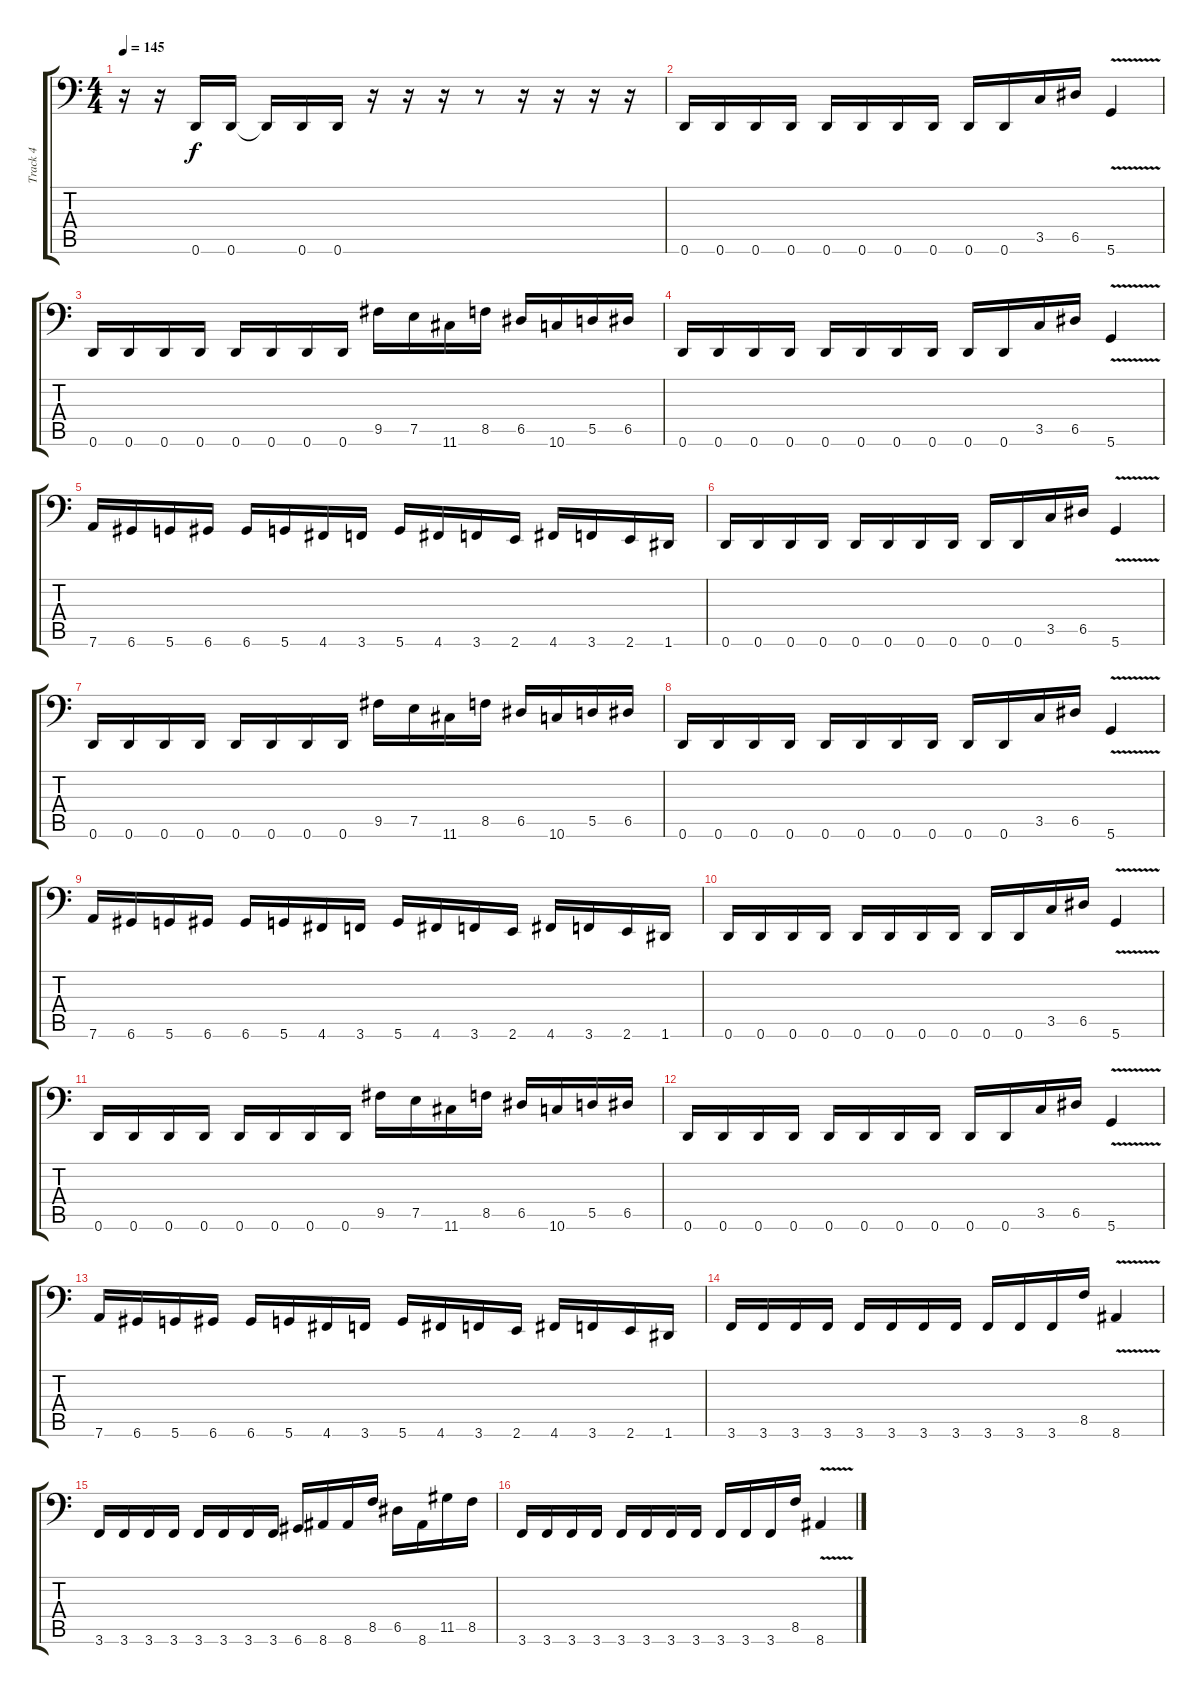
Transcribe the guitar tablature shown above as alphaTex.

\track ("Track 4" "Track 4") {instrument electricbasspick}
\staff {score tabs}
\tuning (E3 B2 G2 D2 A1 D1) {hide}
\ts (4 4)
\tempo 145
\clef f4
\ks c
r.16{dy f} r.16 0.6.16 0.6.16 0.6{t}.16 0.6.16 0.6.16 r.16 r.16 r.16 r.8 r.16 r.16 r.16 r.16 |
0.6.16 0.6.16 0.6.16 0.6.16 0.6.16 0.6.16 0.6.16 0.6.16 0.6.16 0.6.16 3.5.16 6.5.16 5.6{v}.4 |
0.6.16 0.6.16 0.6.16 0.6.16 0.6.16 0.6.16 0.6.16 0.6.16 9.5.16 7.5.16 11.6.16 8.5.16 6.5.16 10.6.16 5.5.16 6.5.16 |
0.6.16 0.6.16 0.6.16 0.6.16 0.6.16 0.6.16 0.6.16 0.6.16 0.6.16 0.6.16 3.5.16 6.5.16 5.6{v}.4 |
7.6.16 6.6.16 5.6.16 6.6.16 6.6.16 5.6.16 4.6.16 3.6.16 5.6.16 4.6.16 3.6.16 2.6.16 4.6.16 3.6.16 2.6.16 1.6.16 |
0.6.16 0.6.16 0.6.16 0.6.16 0.6.16 0.6.16 0.6.16 0.6.16 0.6.16 0.6.16 3.5.16 6.5.16 5.6{v}.4 |
0.6.16 0.6.16 0.6.16 0.6.16 0.6.16 0.6.16 0.6.16 0.6.16 9.5.16 7.5.16 11.6.16 8.5.16 6.5.16 10.6.16 5.5.16 6.5.16 |
0.6.16 0.6.16 0.6.16 0.6.16 0.6.16 0.6.16 0.6.16 0.6.16 0.6.16 0.6.16 3.5.16 6.5.16 5.6{v}.4 |
7.6.16 6.6.16 5.6.16 6.6.16 6.6.16 5.6.16 4.6.16 3.6.16 5.6.16 4.6.16 3.6.16 2.6.16 4.6.16 3.6.16 2.6.16 1.6.16 |
0.6.16 0.6.16 0.6.16 0.6.16 0.6.16 0.6.16 0.6.16 0.6.16 0.6.16 0.6.16 3.5.16 6.5.16 5.6{v}.4 |
0.6.16 0.6.16 0.6.16 0.6.16 0.6.16 0.6.16 0.6.16 0.6.16 9.5.16 7.5.16 11.6.16 8.5.16 6.5.16 10.6.16 5.5.16 6.5.16 |
0.6.16 0.6.16 0.6.16 0.6.16 0.6.16 0.6.16 0.6.16 0.6.16 0.6.16 0.6.16 3.5.16 6.5.16 5.6{v}.4 |
7.6.16 6.6.16 5.6.16 6.6.16 6.6.16 5.6.16 4.6.16 3.6.16 5.6.16 4.6.16 3.6.16 2.6.16 4.6.16 3.6.16 2.6.16 1.6.16 |
3.6.16 3.6.16 3.6.16 3.6.16 3.6.16 3.6.16 3.6.16 3.6.16 3.6.16 3.6.16 3.6.16 8.5.16 8.6{v}.4 |
3.6.16 3.6.16 3.6.16 3.6.16 3.6.16 3.6.16 3.6.16 3.6.16 6.6.16 8.6.16 8.6.16 8.5.16 6.5.16 8.6.16 11.5.16 8.5.16 |
3.6.16 3.6.16 3.6.16 3.6.16 3.6.16 3.6.16 3.6.16 3.6.16 3.6.16 3.6.16 3.6.16 8.5.16 8.6{v}.4
